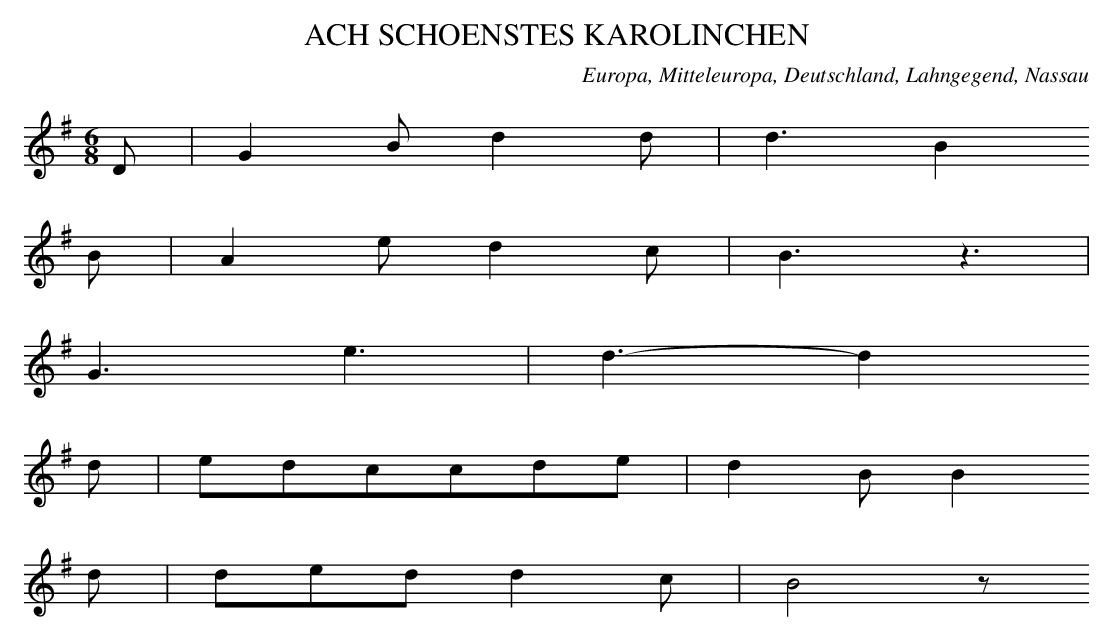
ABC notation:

X:1
T: ACH SCHOENSTES KAROLINCHEN
O: Europa, Mitteleuropa, Deutschland, Lahngegend, Nassau
M: 6/8
L: 1/8
K: G
D | G2Bd2d | d3B2
B | A2ed2c | B3z3 |
G3e3 | d3-d2
d | edccde | d2BB2
d | dedd2c | B4z
